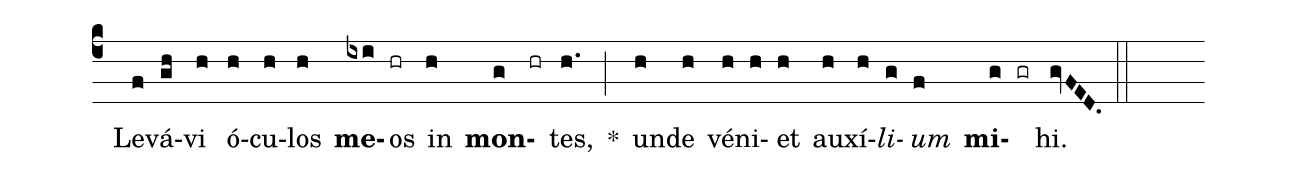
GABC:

%%
(c4) () Le(f)vá(gh)vi(h) ó(h)cu(h)los(h) <b>me</b>(ixi)os(hr) in(h) <b>mon</b>(g)(hr)tes,(h.) *(;) un(h)de(h) vé(h)ni(h)et(h) au(h)xí(h)<i>li</i>(g)<i>um</i>(f) <b>mi</b>(g)(gr)hi.(gvFED.) (::)
